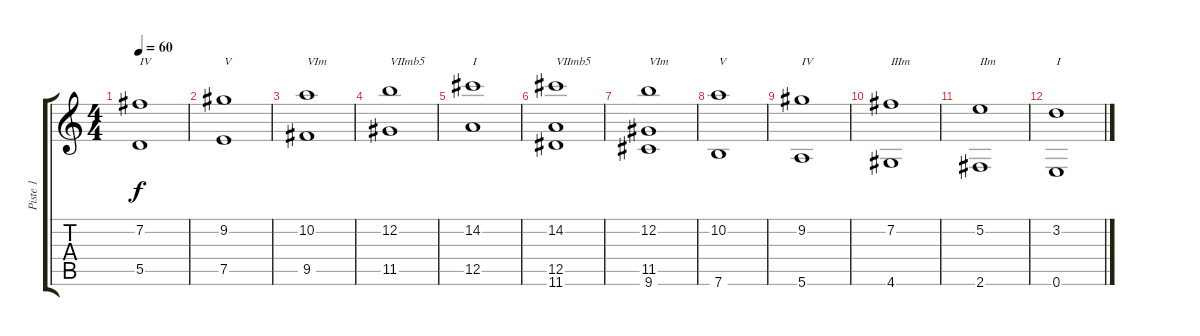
\track ("Piste 1" "Piste 1") {instrument acousticguitarsteel}
\staff {score tabs}
\tuning (E4 B3 G3 D3 A2 E2) {hide}
\ts (4 4)
\tempo 60
\clef g2
\ks c
(7.2 5.5).1{txt "IV" dy f} |
(9.2 7.5).1{txt "V"} |
(10.2 9.5).1{txt "VIm"} |
(12.2 11.5).1{txt "VIImb5"} |
(14.2 12.5).1{txt "I"} |
(14.2 12.5 11.6).1{txt "VIImb5"} |
(12.2 11.5 9.6).1{txt "VIm"} |
(10.2 7.6).1{txt "V"} |
(9.2 5.6).1{txt "IV"} |
(7.2 4.6).1{txt "IIIm"} |
(5.2 2.6).1{txt "IIm"} |
(3.2 0.6).1{txt "I"}
